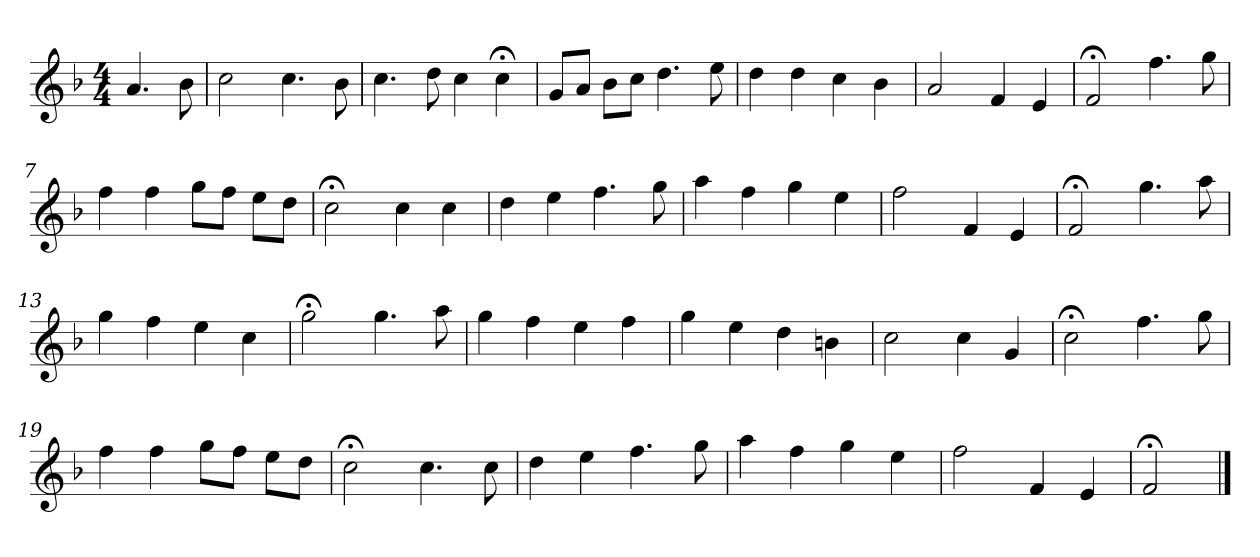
**kern
*part1
*staff1
*k[b-]
*F:
*M4/4
*MM120
=
4.a
8b-
=1
2cc
4.cc
8b-
=2
4.cc
8dd
4cc
4cc;<
=3
8gL
8aJ
8b-L
8ccJ
4.dd
8ee
=4
4dd
4dd
4cc
4b-
=5
2a
4f
4e
=6
2f;<
4.ff
8gg
=7
4ff
4ff
8ggL
8ffJ
8eeL
8ddJ
=8
2cc;<
4cc
4cc
=9
4dd
4ee
4.ff
8gg
=10
4aa
4ff
4gg
4ee
=11
2ff
4f
4e
=12
2f;<
4.gg
8aa
=13
4gg
4ff
4ee
4cc
=14
2gg;<
4.gg
8aa
=15
4gg
4ff
4ee
4ff
=16
4gg
4ee
4dd
4bn
=17
2cc
4cc
4g
=18
2cc;<
4.ff
8gg
=19
4ff
4ff
8ggL
8ffJ
8eeL
8ddJ
=20
2cc;<
4.cc
8cc
=21
4dd
4ee
4.ff
8gg
=22
4aa
4ff
4gg
4ee
=23
2ff
4f
4e
=24
2f;<
==
*-
